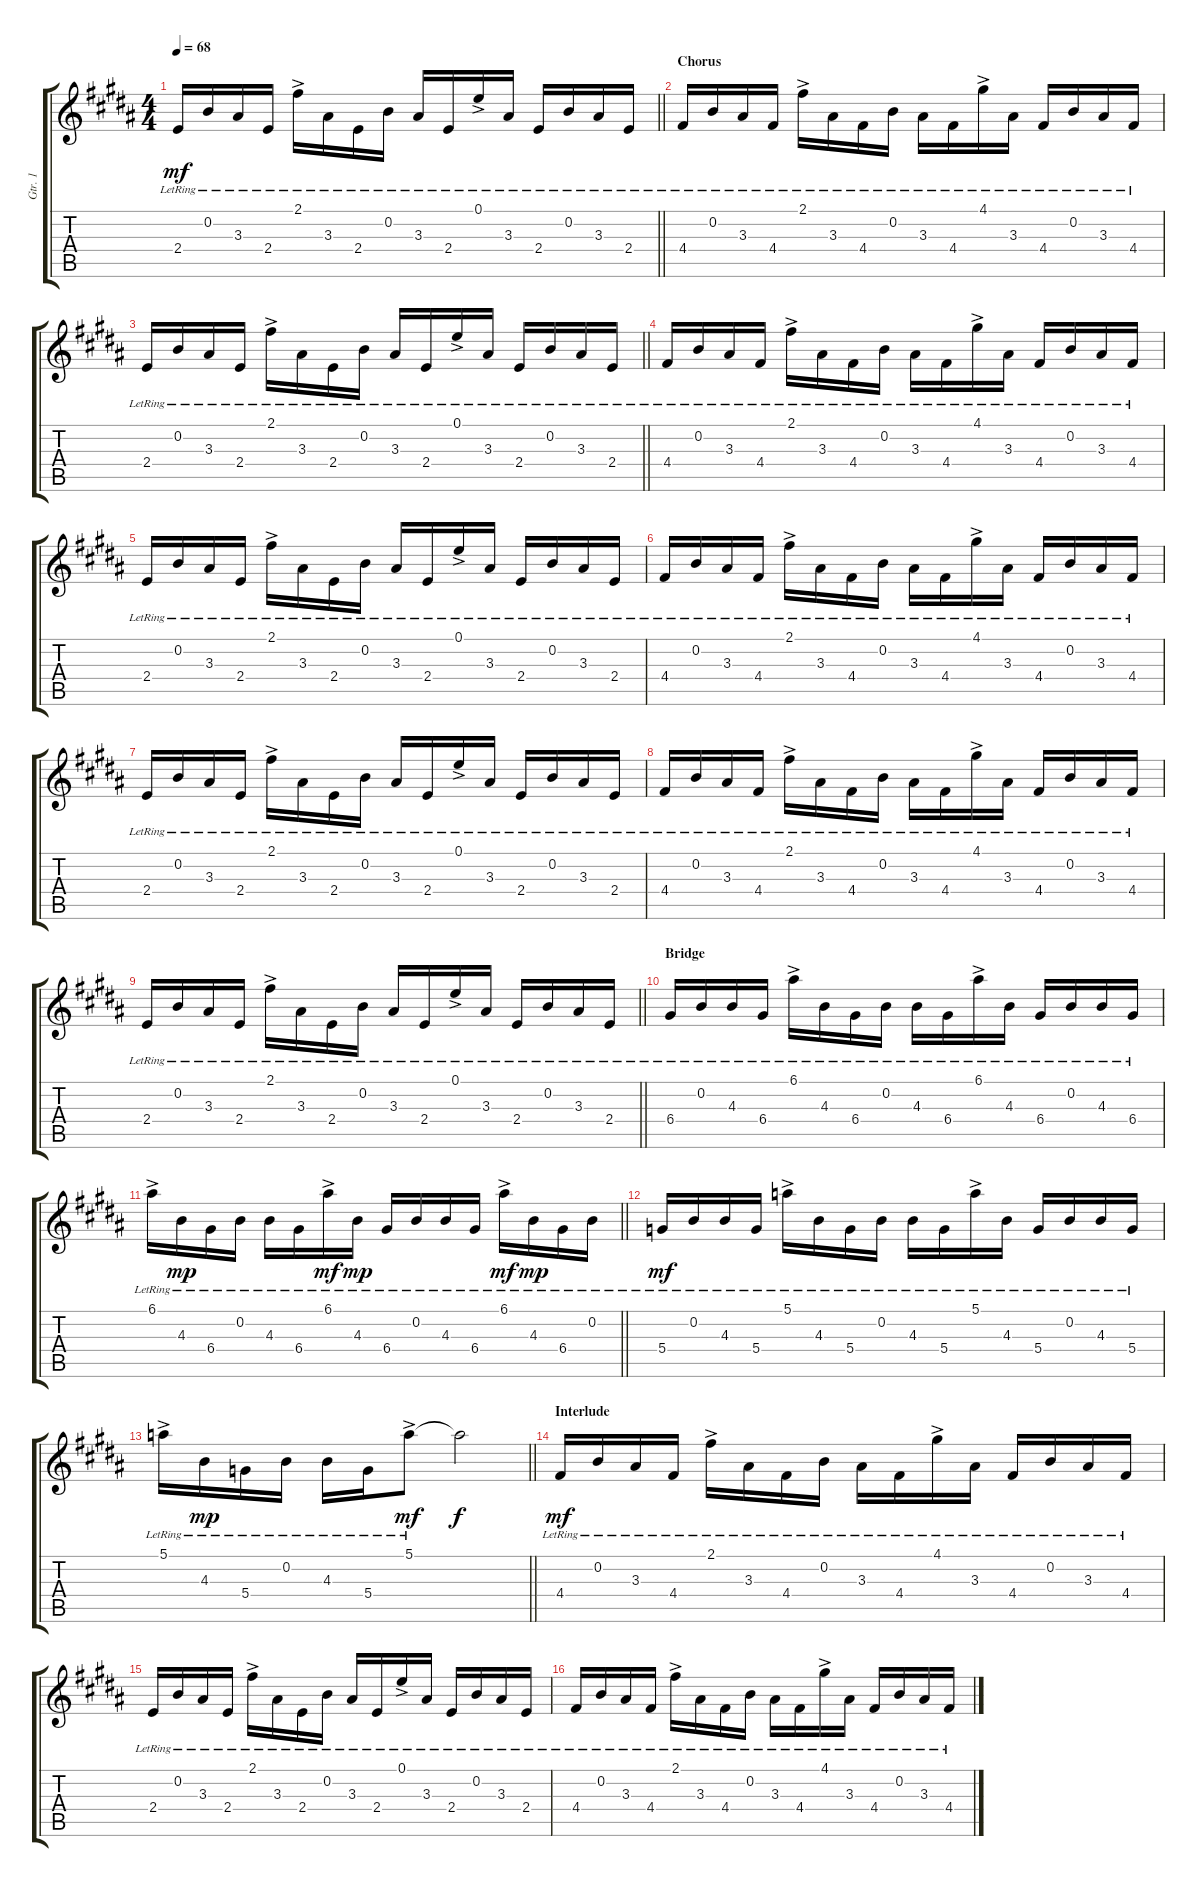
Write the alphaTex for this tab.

\track ("Gtr. 1" "Gtr. 1") {instrument acousticguitarsteel}
\staff {score tabs}
\tuning (E4 B3 G3 D3 A2 E2) {hide}
\ts (4 4)
\tempo 68
\clef g2
\barLineRight lightlight
\ks b
2.4{lr}.16{dy mf} 0.2{lr}.16 3.3{lr}.16 2.4{lr}.16 2.1{ac lr}.16 3.3{lr}.16 2.4{lr}.16 0.2{lr}.16 3.3{lr}.16 2.4{lr}.16 0.1{ac lr}.16 3.3{lr}.16 2.4{lr}.16 0.2{lr}.16 3.3{lr}.16 2.4{lr}.16 |
\section ("" "Chorus")
4.4{lr}.16 0.2{lr}.16 3.3{lr}.16 4.4{lr}.16 2.1{ac lr}.16 3.3{lr}.16 4.4{lr}.16 0.2{lr}.16 3.3{lr}.16 4.4{lr}.16 4.1{ac lr}.16 3.3{lr}.16 4.4{lr}.16 0.2{lr}.16 3.3{lr}.16 4.4{lr}.16 |
\barLineRight lightlight
2.4{lr}.16 0.2{lr}.16 3.3{lr}.16 2.4{lr}.16 2.1{ac lr}.16 3.3{lr}.16 2.4{lr}.16 0.2{lr}.16 3.3{lr}.16 2.4{lr}.16 0.1{ac lr}.16 3.3{lr}.16 2.4{lr}.16 0.2{lr}.16 3.3{lr}.16 2.4{lr}.16 |
4.4{lr}.16 0.2{lr}.16 3.3{lr}.16 4.4{lr}.16 2.1{ac lr}.16 3.3{lr}.16 4.4{lr}.16 0.2{lr}.16 3.3{lr}.16 4.4{lr}.16 4.1{ac lr}.16 3.3{lr}.16 4.4{lr}.16 0.2{lr}.16 3.3{lr}.16 4.4{lr}.16 |
2.4{lr}.16 0.2{lr}.16 3.3{lr}.16 2.4{lr}.16 2.1{ac lr}.16 3.3{lr}.16 2.4{lr}.16 0.2{lr}.16 3.3{lr}.16 2.4{lr}.16 0.1{ac lr}.16 3.3{lr}.16 2.4{lr}.16 0.2{lr}.16 3.3{lr}.16 2.4{lr}.16 |
4.4{lr}.16 0.2{lr}.16 3.3{lr}.16 4.4{lr}.16 2.1{ac lr}.16 3.3{lr}.16 4.4{lr}.16 0.2{lr}.16 3.3{lr}.16 4.4{lr}.16 4.1{ac lr}.16 3.3{lr}.16 4.4{lr}.16 0.2{lr}.16 3.3{lr}.16 4.4{lr}.16 |
2.4{lr}.16 0.2{lr}.16 3.3{lr}.16 2.4{lr}.16 2.1{ac lr}.16 3.3{lr}.16 2.4{lr}.16 0.2{lr}.16 3.3{lr}.16 2.4{lr}.16 0.1{ac lr}.16 3.3{lr}.16 2.4{lr}.16 0.2{lr}.16 3.3{lr}.16 2.4{lr}.16 |
4.4{lr}.16 0.2{lr}.16 3.3{lr}.16 4.4{lr}.16 2.1{ac lr}.16 3.3{lr}.16 4.4{lr}.16 0.2{lr}.16 3.3{lr}.16 4.4{lr}.16 4.1{ac lr}.16 3.3{lr}.16 4.4{lr}.16 0.2{lr}.16 3.3{lr}.16 4.4{lr}.16 |
\barLineRight lightlight
2.4{lr}.16 0.2{lr}.16 3.3{lr}.16 2.4{lr}.16 2.1{ac lr}.16 3.3{lr}.16 2.4{lr}.16 0.2{lr}.16 3.3{lr}.16 2.4{lr}.16 0.1{ac lr}.16 3.3{lr}.16 2.4{lr}.16 0.2{lr}.16 3.3{lr}.16 2.4{lr}.16 |
\section ("" "Bridge")
6.4{lr}.16 0.2{lr}.16 4.3{lr}.16 6.4{lr}.16 6.1{ac lr}.16 4.3{lr}.16 6.4{lr}.16 0.2{lr}.16 4.3{lr}.16 6.4{lr}.16 6.1{ac lr}.16 4.3{lr}.16 6.4{lr}.16 0.2{lr}.16 4.3{lr}.16 6.4{lr}.16 |
\barLineRight lightlight
6.1{ac lr}.16 4.3{lr}.16{dy mp} 6.4{lr}.16 0.2{lr}.16 4.3{lr}.16 6.4{lr}.16 6.1{ac lr}.16{dy mf} 4.3{lr}.16{dy mp} 6.4{lr}.16 0.2{lr}.16 4.3{lr}.16 6.4{lr}.16 6.1{ac lr}.16{dy mf} 4.3{lr}.16{dy mp} 6.4{lr}.16 0.2{lr}.16 |
5.4{lr}.16{dy mf} 0.2{lr}.16 4.3{lr}.16 5.4{lr}.16 5.1{ac lr}.16 4.3{lr}.16 5.4{lr}.16 0.2{lr}.16 4.3{lr}.16 5.4{lr}.16 5.1{ac lr}.16 4.3{lr}.16 5.4{lr}.16 0.2{lr}.16 4.3{lr}.16 5.4{lr}.16 |
\barLineRight lightlight
5.1{ac lr}.16 4.3{lr}.16{dy mp} 5.4{lr}.16 0.2{lr}.16 4.3{lr}.16 5.4{lr}.16 5.1{ac lr}.8{dy mf} 5.1{t}.2{dy f} |
\section ("" "Interlude")
4.4{lr}.16{dy mf} 0.2{lr}.16 3.3{lr}.16 4.4{lr}.16 2.1{ac lr}.16 3.3{lr}.16 4.4{lr}.16 0.2{lr}.16 3.3{lr}.16 4.4{lr}.16 4.1{ac lr}.16 3.3{lr}.16 4.4{lr}.16 0.2{lr}.16 3.3{lr}.16 4.4{lr}.16 |
2.4{lr}.16 0.2{lr}.16 3.3{lr}.16 2.4{lr}.16 2.1{ac lr}.16 3.3{lr}.16 2.4{lr}.16 0.2{lr}.16 3.3{lr}.16 2.4{lr}.16 0.1{ac lr}.16 3.3{lr}.16 2.4{lr}.16 0.2{lr}.16 3.3{lr}.16 2.4{lr}.16 |
4.4{lr}.16 0.2{lr}.16 3.3{lr}.16 4.4{lr}.16 2.1{ac lr}.16 3.3{lr}.16 4.4{lr}.16 0.2{lr}.16 3.3{lr}.16 4.4{lr}.16 4.1{ac lr}.16 3.3{lr}.16 4.4{lr}.16 0.2{lr}.16 3.3{lr}.16 4.4{lr}.16
